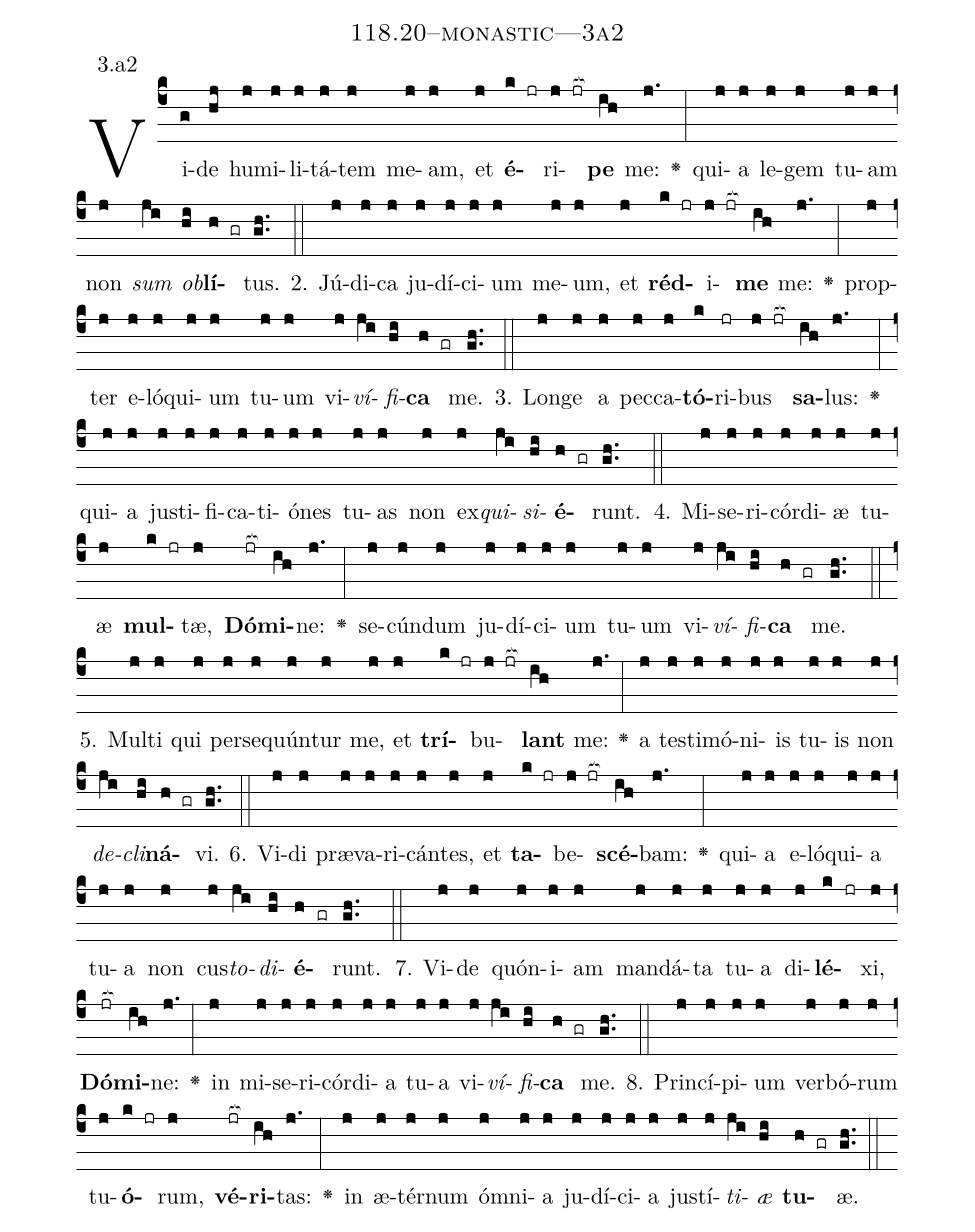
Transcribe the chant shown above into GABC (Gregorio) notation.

name: 118.20--monastic---3a2;
annotation: 3.a2;
%%
(c4)Vi(g)de(hj) hu(j)mi(j)li(j)tá(j)tem(j) me(j)am,(j) et(j) <b>é</b>(k jr)ri(j jr[ocb:1{])<b>pe</b>(ih[ocb:0}]) me:(j.) <v>\greheightstar</v>(:) qui(j)a(j) le(j)gem(j) tu(j)am(j) non(j) <i>sum</i>(ji) <i>ob</i>(hi)<b>lí</b>(h gr)tus.(gh..) (::)
2. Jú(j)di(j)ca(j) ju(j)dí(j)ci(j)um(j) me(j)um,(j) et(j) <b>réd</b>(k jr)i(j jr[ocb:1{])<b>me</b>(ih[ocb:0}]) me:(j.) <v>\greheightstar</v>(:) prop(j)ter(j) e(j)ló(j)qui(j)um(j) tu(j)um(j) vi(j)<i>ví</i>(ji)<i>fi</i>(hi)<b>ca</b>(h gr) me.(gh..) (::)
3. Lon(j)ge(j) a(j) pec(j)ca(j)<b>tó</b>(k)ri(jr)bus(j jr[ocb:1{]) <b>sa</b>(ih[ocb:0}])lus:(j.) <v>\greheightstar</v>(:) qui(j)a(j) jus(j)ti(j)fi(j)ca(j)ti(j)ó(j)nes(j) tu(j)as(j) non(j) ex(j)<i>qui</i>(ji)<i>si</i>(hi)<b>é</b>(h gr)runt.(gh..) (::)
4. Mi(j)se(j)ri(j)cór(j)di(j)æ(j) tu(j)æ(j) <b>mul</b>(k jr)tæ,(j) <b>Dó</b>(jr[ocb:1{])<b>mi</b>(ih[ocb:0}])ne:(j.) <v>\greheightstar</v>(:) se(j)cún(j)dum(j) ju(j)dí(j)ci(j)um(j) tu(j)um(j) vi(j)<i>ví</i>(ji)<i>fi</i>(hi)<b>ca</b>(h gr) me.(gh..) (::)
5. Mul(j)ti(j) qui(j) per(j)se(j)quún(j)tur(j) me,(j) et(j) <b>trí</b>(k jr)bu(j jr[ocb:1{])<b>lant</b>(ih[ocb:0}]) me:(j.) <v>\greheightstar</v>(:) a(j) tes(j)ti(j)mó(j)ni(j)is(j) tu(j)is(j) non(j) <i>de</i>(ji)<i>cli</i>(hi)<b>ná</b>(h gr)vi.(gh..) (::)
6. Vi(j)di(j) præ(j)va(j)ri(j)cán(j)tes,(j) et(j) <b>ta</b>(k jr)be(j jr[ocb:1{])<b>scé</b>(ih[ocb:0}])bam:(j.) <v>\greheightstar</v>(:) qui(j)a(j) e(j)ló(j)qui(j)a(j) tu(j)a(j) non(j) cus(j)<i>to</i>(ji)<i>di</i>(hi)<b>é</b>(h gr)runt.(gh..) (::)
7. Vi(j)de(j) quón(j)i(j)am(j) man(j)dá(j)ta(j) tu(j)a(j) di(j)<b>lé</b>(k jr)xi,(j) <b>Dó</b>(jr[ocb:1{])<b>mi</b>(ih[ocb:0}])ne:(j.) <v>\greheightstar</v>(:) in(j) mi(j)se(j)ri(j)cór(j)di(j)a(j) tu(j)a(j) vi(j)<i>ví</i>(ji)<i>fi</i>(hi)<b>ca</b>(h gr) me.(gh..) (::)
8. Prin(j)cí(j)pi(j)um(j) ver(j)bó(j)rum(j) tu(j)<b>ó</b>(k jr)rum,(j) <b>vé</b>(jr[ocb:1{])<b>ri</b>(ih[ocb:0}])tas:(j.) <v>\greheightstar</v>(:) in(j) æ(j)tér(j)num(j) óm(j)ni(j)a(j) ju(j)dí(j)ci(j)a(j) jus(j)tí(j)<i>ti</i>(ji)<i>æ</i>(hi) <b>tu</b>(h gr)æ.(gh..) (::)
